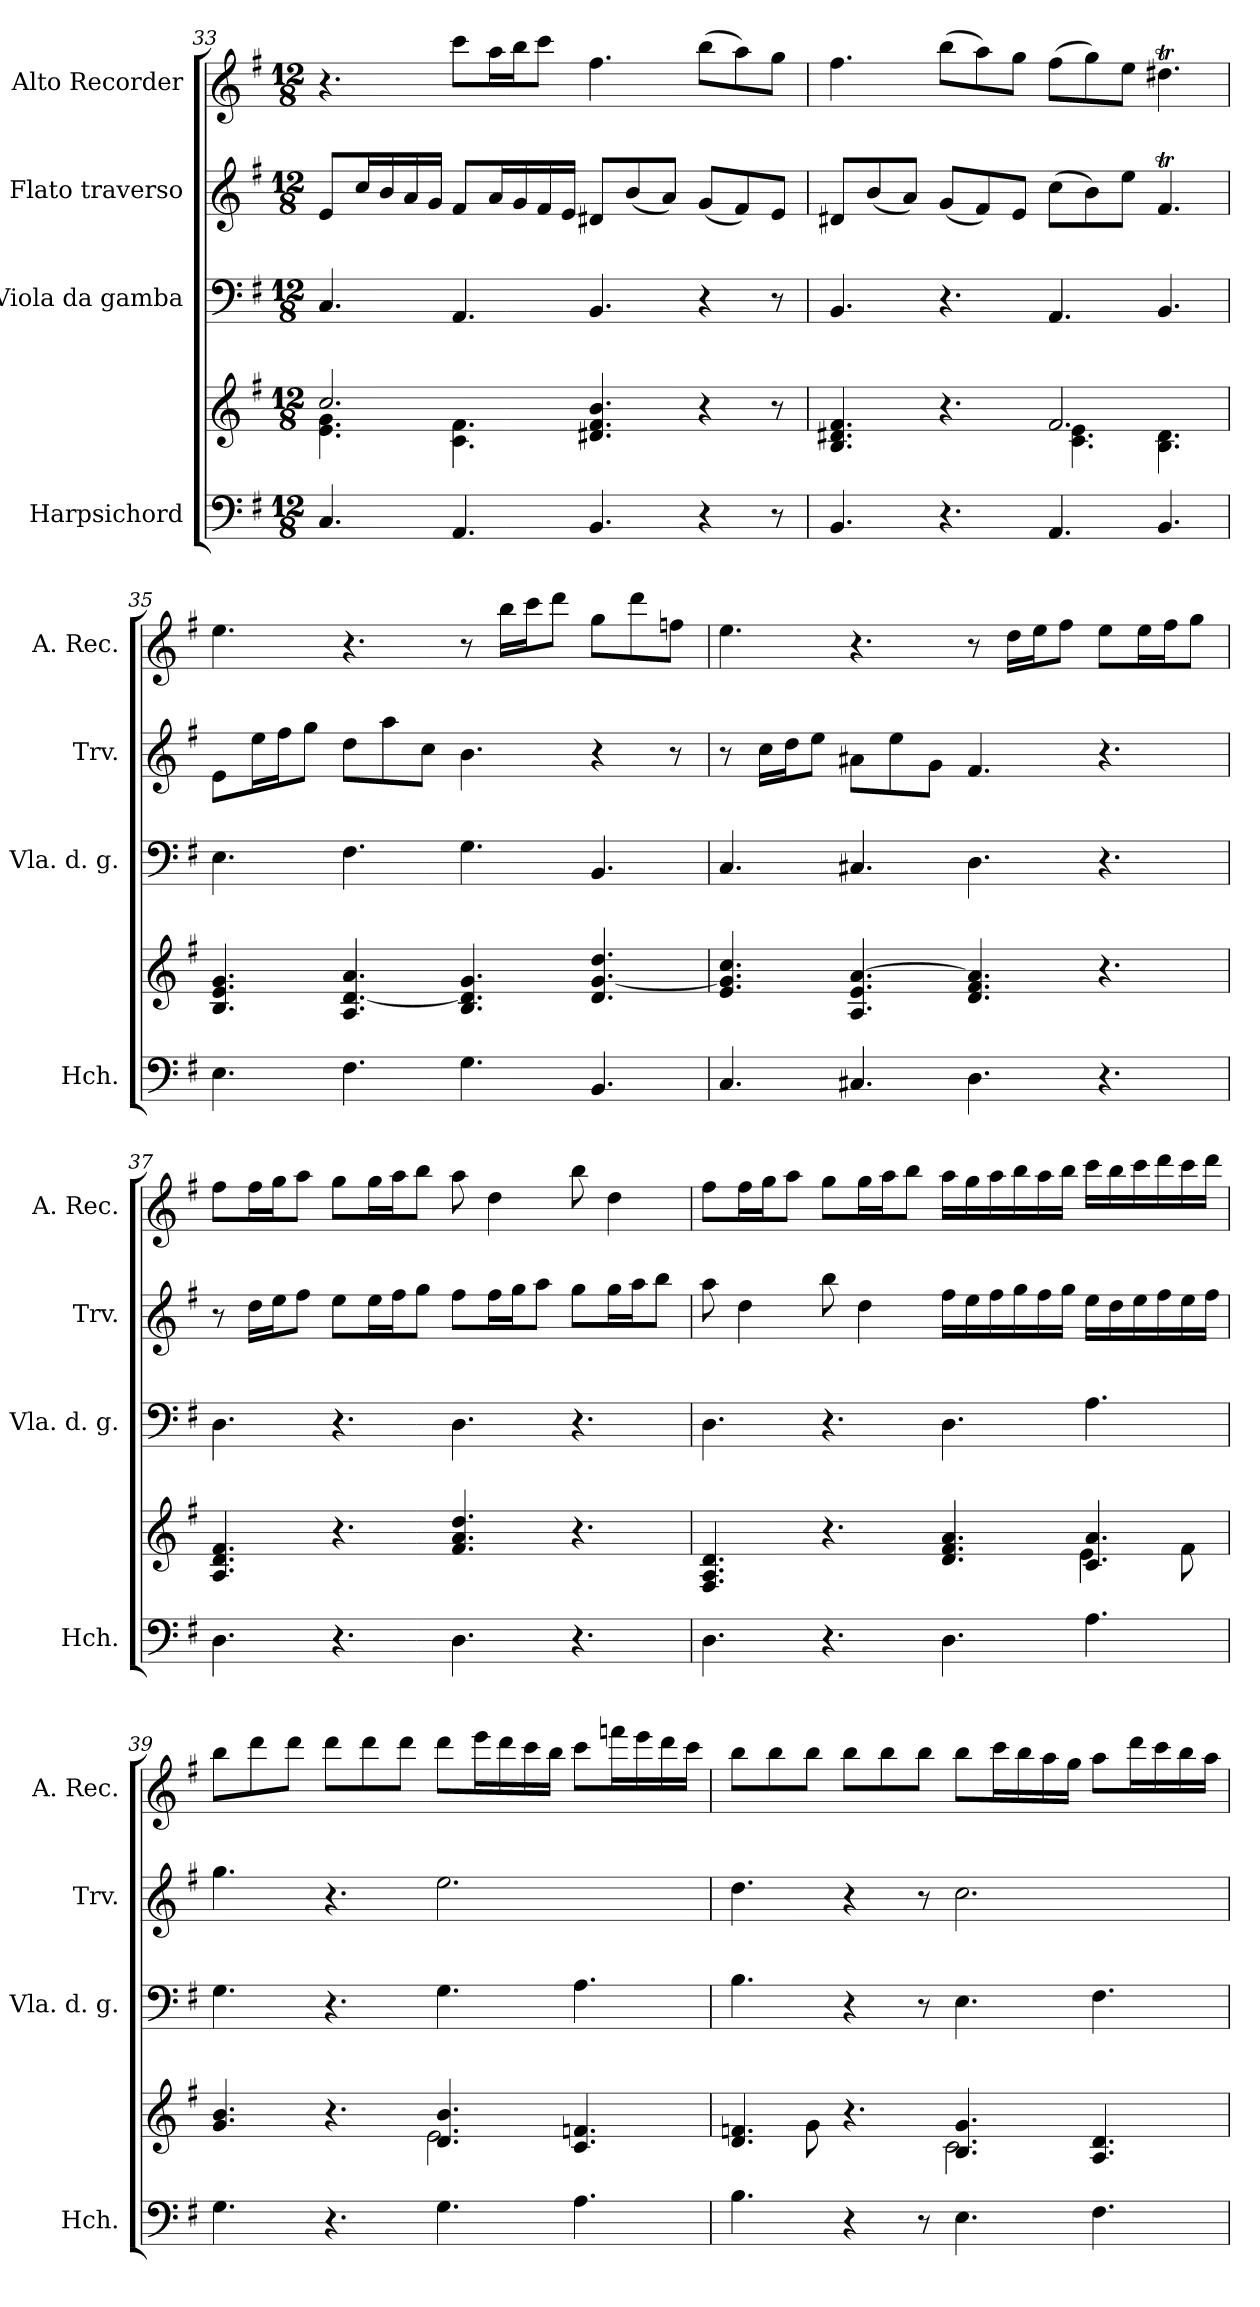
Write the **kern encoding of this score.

**kern	**kern	**kern	**kern	**kern
*part4	*part4	*part3	*part2	*part1
*staff5	*staff4	*staff3	*staff2	*staff1
*I"Harpsichord	*	*I"Viola da gamba	*I"Flato traverso	*I"Alto Recorder
*I'Hch.	*	*I'Vla. d. g.	*I'Trv.	*I'A. Rec.
!!LO:LB:g=z
*clefF4	*clefG2	*clefF4	*clefG2	*clefG2
*k[f#]	*k[f#]	*k[f#]	*k[f#]	*k[f#]
*M12/8	*M12/8	*M12/8	*M12/8	*M12/8
=33	=33	=33	=33	=33
*	*^	*	*	*
4.C/	2.cc/	4.e\ 4.g\	4.C/	8e/L	4.r
.	.	.	.	16cc/L	.
.	.	.	.	16b/	.
.	.	.	.	16a/	.
.	.	.	.	16g/JJ	.
4.AA/	.	4.c\ 4.f#\	4.AA/	8f#/L	8ccc\L
.	.	.	.	16a/L	16aa\L
.	.	.	.	16g/	16bb\J
.	.	.	.	16f#/	8ccc\J
.	.	.	.	16e/JJ	.
4.BB/	4.d#X/ 4.f#/ 4.b/	2.ryy	4.BB/	8d#X/L	4.ff#\
.	.	.	.	(8b/	.
.	.	.	.	8a/J)	.
4r	4r	.	4r	(8g/L	(8bb\L
.	.	.	.	8f#/)	8aa\)
8r	8r	.	8r	8e/J	8gg\J
=34	=34	=34	=34	=34	=34
4.BB/	4.B/ 4.d#X/ 4.f#/	2.ryy	4.BB/	8d#X/L	4.ff#\
.	.	.	.	(8b/	.
.	.	.	.	8a/J)	.
4.r	4.r	.	4.r	(8g/L	(8bb\L
.	.	.	.	8f#/)	8aa\)
.	.	.	.	8e/J	8gg\J
4.AA/	2.f#/	4.c\ 4.e\	4.AA/	(8cc\L	(8ff#\L
.	.	.	.	8b\)	8gg\)
.	.	.	.	8ee\J	8ee\J
4.BB/	.	4.B\ 4.d#\	4.BB/	4.f#t/	4.dd#Xt\
*	*v	*v	*	*	*
=35	=35	=35	=35	=35
4.E\	4.B/ 4.e/ 4.g/	4.E\	8e\L	4.ee\
.	.	.	16ee\L	.
.	.	.	16ff#\J	.
.	.	.	8gg\J	.
4.F#\	4.A/ [4.d/ 4.a/	4.F#\	8dd\L	4.r
.	.	.	8aa\	.
.	.	.	8cc\J	.
4.G\	4.B/ 4.d/] 4.g/	4.G\	4.b\	8r
.	.	.	.	16bb\LL
.	.	.	.	16ccc\J
.	.	.	.	8ddd\J
4.BB/	4.d/ [4.g/ 4.dd/	4.BB/	4r	8gg\L
.	.	.	.	8ddd\
.	.	.	8r	8ffn\J
=36	=36	=36	=36	=36
4.C/	4.e/ 4.g/] 4.cc/	4.C/	8r	4.ee\
.	.	.	16cc\LL	.
.	.	.	16dd\J	.
.	.	.	8ee\J	.
4.C#X/	4.A/ 4.e/ [4.a/	4.C#X/	8a#X\L	4.r
.	.	.	8ee\	.
.	.	.	8g\J	.
4.D\	4.d/ 4.f#/ 4.a/]	4.D\	4.f#/	8r
.	.	.	.	16dd\LL
.	.	.	.	16ee\J
.	.	.	.	8ff#\J
4.r	4.r	4.r	4.r	8ee\L
.	.	.	.	16ee\L
.	.	.	.	16ff#\J
.	.	.	.	8gg\J
!!LO:PB:g=z
=37	=37	=37	=37	=37
4.D\	4.A/ 4.d/ 4.f#/	4.D\	8r	8ff#\L
.	.	.	16dd\LL	16ff#\L
.	.	.	16ee\J	16gg\J
.	.	.	8ff#\J	8aa\J
4.r	4.r	4.r	8ee\L	8gg\L
.	.	.	16ee\L	16gg\L
.	.	.	16ff#\J	16aa\J
.	.	.	8gg\J	8bb\J
4.D\	4.f#/ 4.a/ 4.dd/	4.D\	8ff#\L	8aa\
.	.	.	16ff#\L	4dd\
.	.	.	16gg\J	.
.	.	.	8aa\J	.
4.r	4.r	4.r	8gg\L	8bb\
.	.	.	16gg\L	4dd\
.	.	.	16aa\J	.
.	.	.	8bb\J	.
=38	=38	=38	=38	=38
*	*^	*	*	*
4.D\	4.F#/ 4.A/ 4.d/	8ryy	4.D\	8aa\	8ff#\L
*	*v	*v	*	*	*
.	.	.	4dd\	16ff#\L
.	.	.	.	16gg\J
.	.	.	.	8aa\J
4.r	4.r	4.r	8bb\	8gg\L
.	.	.	4dd\	16gg\L
.	.	.	.	16aa\J
.	.	.	.	8bb\J
4.D\	4.d/ 4.f#/ 4.a/	4.D\	16ff#\LL	16aa\LL
.	.	.	16ee\	16gg\
.	.	.	16ff#\	16aa\
.	.	.	16gg\	16bb\
.	.	.	16ff#\	16aa\
.	.	.	16gg\JJ	16bb\JJ
*	*^	*	*	*
4.A\	4.c/ 4.a/	4e\	4.A\	16ee\LL	16ccc\LL
.	.	.	.	16dd\	16bb\
.	.	.	.	16ee\	16ccc\
.	.	.	.	16ff#\	16ddd\
.	.	8f#\	.	16ee\	16ccc\
.	.	.	.	16ff#\JJ	16ddd\JJ
=39	=39	=39	=39	=39	=39
4.G\	4.g/ 4.b/	2.ryy	4.G\	4.gg\	8bb\L
.	.	.	.	.	8ddd\
.	.	.	.	.	8ddd\J
4.r	4.r	.	4.r	4.r	8ddd\L
.	.	.	.	.	8ddd\
.	.	.	.	.	8ddd\J
4.G\	4.d/ 4.b/	2.e\	4.G\	2.ee\	8ddd\L
.	.	.	.	.	16eee\L
.	.	.	.	.	16ddd\
.	.	.	.	.	16ccc\
.	.	.	.	.	16bb\JJ
4.A\	4.c/ 4.fn/	.	4.A\	.	8ccc\L
.	.	.	.	.	16fffn\L
.	.	.	.	.	16eee\
.	.	.	.	.	16ddd\
.	.	.	.	.	16ccc\JJ
!!LO:LB:g=z
=40	=40	=40	=40	=40	=40
4.B\	4.d/ 4.fn/	4ryy	4.B\	4.dd\	8bb\L
.	.	.	.	.	8bb\
.	.	8g\	.	.	8bb\J
4r	4.r	4.ryy	4r	4r	8bb\L
.	.	.	.	.	8bb\
8r	.	.	8r	8r	8bb\J
4.E\	4.B/ 4.g/	2.c\	4.E\	2.cc\	8bb\L
.	.	.	.	.	16ccc\L
.	.	.	.	.	16bb\
.	.	.	.	.	16aa\
.	.	.	.	.	16gg\JJ
4.F#\	4.A/ 4.d/	.	4.F#\	.	8aa\L
.	.	.	.	.	16ddd\L
.	.	.	.	.	16ccc\
.	.	.	.	.	16bb\
.	.	.	.	.	16aa\JJ
*	*v	*v	*	*	*
=	=	=	=	=
*-	*-	*-	*-	*-
